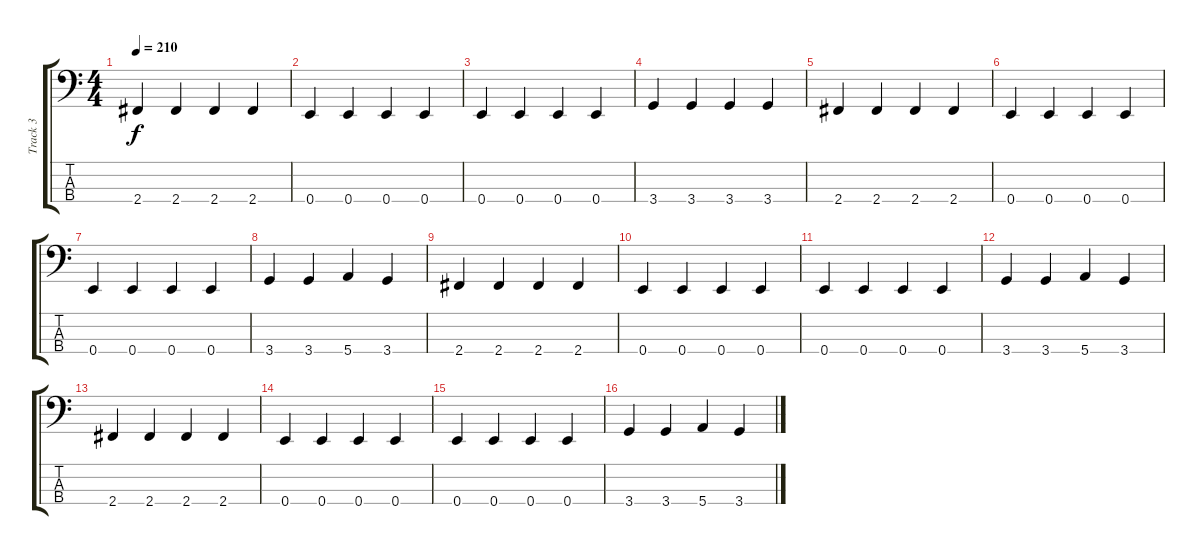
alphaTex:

\track ("Track 3" "Track 3") {instrument electricbasspick}
\staff {score tabs}
\tuning (G2 D2 A1 E1) {hide}
\ts (4 4)
\tempo 210
\clef f4
\ks c
2.4.4{dy f} 2.4.4 2.4.4 2.4.4 |
0.4.4 0.4.4 0.4.4 0.4.4 |
0.4.4 0.4.4 0.4.4 0.4.4 |
3.4.4 3.4.4 3.4.4 3.4.4 |
2.4.4 2.4.4 2.4.4 2.4.4 |
0.4.4 0.4.4 0.4.4 0.4.4 |
0.4.4 0.4.4 0.4.4 0.4.4 |
3.4.4 3.4.4 5.4.4 3.4.4 |
2.4.4 2.4.4 2.4.4 2.4.4 |
0.4.4 0.4.4 0.4.4 0.4.4 |
0.4.4 0.4.4 0.4.4 0.4.4 |
3.4.4 3.4.4 5.4.4 3.4.4 |
2.4.4 2.4.4 2.4.4 2.4.4 |
0.4.4 0.4.4 0.4.4 0.4.4 |
0.4.4 0.4.4 0.4.4 0.4.4 |
3.4.4 3.4.4 5.4.4 3.4.4
